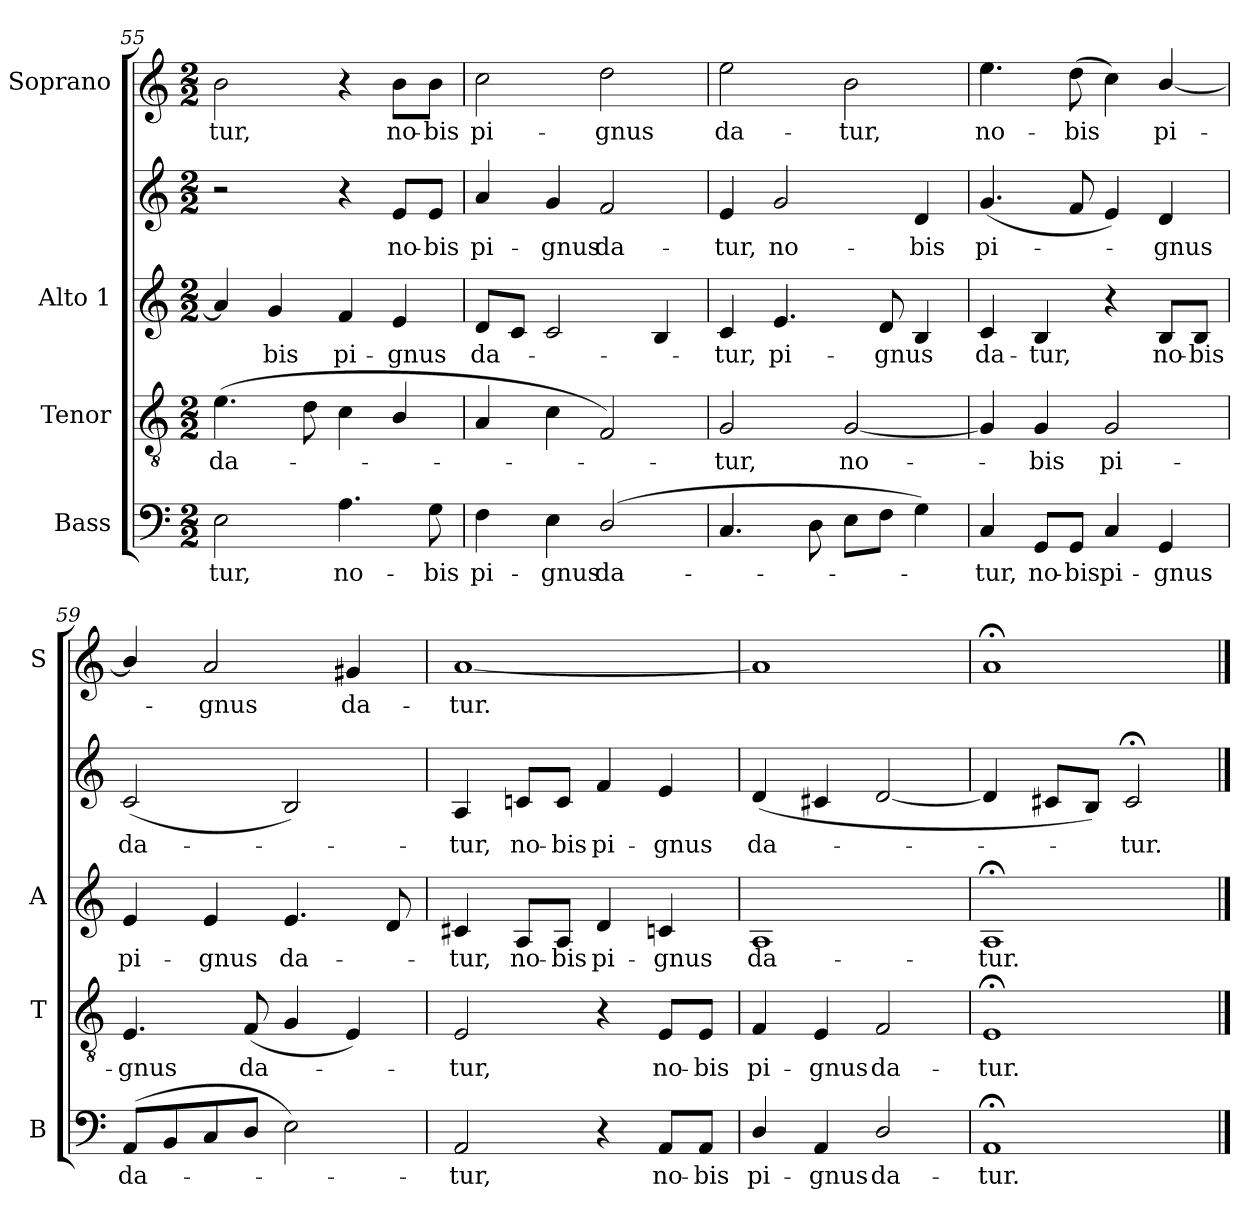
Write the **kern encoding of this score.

**kern	**text	**kern	**text	**kern	**text	**kern	**text	**kern	**text
*part4	*part4	*part3	*part3	*part2	*part2	*part2	*part2	*part1	*part1
*staff5	*staff5	*staff4	*staff4	*staff3	*staff3	*staff2	*staff2	*staff1	*staff1
*I"Bass	*	*I"Tenor	*	*I"Alto 1	*	*	*	*I"Soprano	*
*I'B	*	*I'T	*	*I'A	*	*	*	*I'S	*
*clefF4	*	*clefGv2	*	*clefG2	*	*clefG2	*	*clefG2	*
*k[]	*	*k[]	*	*k[]	*	*k[]	*	*k[]	*
*M2/2	*	*M2/2	*	*M2/2	*	*M2/2	*	*M2/2	*
=55	=55	=55	=55	=55	=55	=55	=55	=55	=55
!	!LO:LY:b	!	!LO:LY:b	!	!	!	!	!	!LO:LY:b
2E\	-tur,	(>4.e\	da-	4a/]	.	2r	.	2b\	tur,
!	!	!	!	!	!LO:LY:b	!	!	!	!
.	.	.	.	4g/	bis	.	.	.	.
.	.	8d\	.	.	.	.	.	.	.
!	!LO:LY:b	!	!	!	!LO:LY:b	!	!	!	!
4.A\	no-	4c\	.	4f/	pi-	4r	.	4r	.
!	!	!	!	!	!LO:LY:b	!	!LO:LY:b	!	!LO:LY:b
.	.	4B/	.	4e/	-gnus	8e/L	no-	8b\L	no-
!	!LO:LY:b	!	!	!	!	!	!LO:LY:b	!	!LO:LY:b
8G\	-bis	.	.	.	.	8e/J	-bis	8b\J	-bis
=56	=56	=56	=56	=56	=56	=56	=56	=56	=56
!	!LO:LY:b	!	!	!	!LO:LY:b	!	!LO:LY:b	!	!LO:LY:b
4F\	pi-	4A/	.	8d/L	-da-	4a/	pi-	2cc\	pi-
.	.	.	.	8c/J	.	.	.	.	.
!	!LO:LY:b	!	!	!	!	!	!LO:LY:b	!	!
4E\	-gnus	4c\	.	2c/	.	4g/	-gnus	.	.
!	!LO:LY:b	!	!	!	!	!	!LO:LY:b	!	!LO:LY:b
(>2D/	da-	2F/)	.	.	.	2f/	da-	2dd\	-gnus
.	.	.	.	4B/	.	.	.	.	.
=57	=57	=57	=57	=57	=57	=57	=57	=57	=57
!	!	!	!LO:LY:b	!	!LO:LY:b	!	!LO:LY:b	!	!LO:LY:b
4.C/	.	2G/	tur,	4c/	tur,	4e/	tur,	2ee\	da-
!	!	!	!	!	!LO:LY:b	!	!LO:LY:b	!	!
.	.	.	.	4.e/	pi-	2g/	no-	.	.
8D\	.	.	.	.	.	.	.	.	.
!	!	!	!LO:LY:b	!	!	!	!	!	!LO:LY:b
8E\L	.	[2G/	no-	.	.	.	.	2b\	-tur,
!	!	!	!	!	!LO:LY:b	!	!	!	!
8F\J	.	.	.	8d/	-gnus	.	.	.	.
!	!	!	!	!	!	!	!LO:LY:b	!	!
4G\)	.	.	.	4B/	.	4d/	-bis	.	.
!!LO:LB:g=z
=58	=58	=58	=58	=58	=58	=58	=58	=58	=58
!	!LO:LY:b	!	!	!	!LO:LY:b	!	!LO:LY:b	!	!LO:LY:b
4C/	tur,	4G/]	.	4c/	da-	(<4.g/	pi-	4.ee\	no-
!	!LO:LY:b	!	!LO:LY:b	!	!LO:LY:b	!	!	!	!
8GG/L	no-	4G/	bis	4B/	-tur,	.	.	.	.
!	!LO:LY:b	!	!	!	!	!	!	!	!LO:LY:b
8GG/J	-bis	.	.	.	.	8f/	.	(>8dd\	-bis
!	!LO:LY:b	!	!LO:LY:b	!	!	!	!	!	!
4C/	pi-	2G/	pi-	4r	.	4e/)	.	4cc\)	.
!	!LO:LY:b	!	!	!	!LO:LY:b	!	!LO:LY:b	!	!LO:LY:b
4GG/	-gnus	.	.	8B/L	no-	4d/	gnus	[4b/	pi-
!	!	!	!	!	!LO:LY:b	!	!	!	!
.	.	.	.	8B/J	-bis	.	.	.	.
=59	=59	=59	=59	=59	=59	=59	=59	=59	=59
!	!LO:LY:b	!	!LO:LY:b	!	!LO:LY:b	!	!LO:LY:b	!	!
(<8AA/L	da-	4.E/	-gnus	4e/	pi-	(<2c/	da-	4b/]	.
8BB/	.	.	.	.	.	.	.	.	.
!	!	!	!	!	!LO:LY:b	!	!	!	!LO:LY:b
8C/	.	.	.	4e/	-gnus	.	.	2a/	gnus
!	!	!	!LO:LY:b	!	!	!	!	!	!
8D/J	.	(<8F/	da-	.	.	.	.	.	.
!	!	!	!	!	!LO:LY:b	!	!	!	!
2E\)	.	4G/	.	4.e/	da-	2B/)	.	.	.
!	!	!	!	!	!	!	!	!	!LO:LY:b
.	.	4E/)	.	.	.	.	.	4g#X/	da-
.	.	.	.	8d/	.	.	.	.	.
=60	=60	=60	=60	=60	=60	=60	=60	=60	=60
!	!LO:LY:b	!	!LO:LY:b	!	!LO:LY:b	!	!LO:LY:b	!	!LO:LY:b
2AA/	tur,	2E/	tur,	4c#X/	tur,	4A/	tur,	[1a	-tur.
!	!	!	!	!	!LO:LY:b	!	!LO:LY:b	!	!
.	.	.	.	8A/L	no-	8cn/L	no-	.	.
!	!	!	!	!	!LO:LY:b	!	!LO:LY:b	!	!
.	.	.	.	8A/J	-bis	8c/J	-bis	.	.
!	!	!	!	!	!LO:LY:b	!	!LO:LY:b	!	!
4r	.	4r	.	4d/	pi-	4f/	pi-	.	.
!	!LO:LY:b	!	!LO:LY:b	!	!LO:LY:b	!	!LO:LY:b	!	!
8AA/L	no-	8E/L	no-	4cn/	-gnus	4e/	-gnus	.	.
!	!LO:LY:b	!	!LO:LY:b	!	!	!	!	!	!
8AA/J	-bis	8E/J	-bis	.	.	.	.	.	.
=61	=61	=61	=61	=61	=61	=61	=61	=61	=61
!	!LO:LY:b	!	!LO:LY:b	!	!LO:LY:b	!	!LO:LY:b	!	!
4D/	pi-	4F/	pi-	1A	da-	(<4d/	da-	1a]	.
!	!LO:LY:b	!	!LO:LY:b	!	!	!	!	!	!
4AA/	-gnus	4E/	-gnus	.	.	4c#X/	.	.	.
!	!LO:LY:b	!	!LO:LY:b	!	!	!	!	!	!
2D/	da-	2F/	da-	.	.	[2d/	.	.	.
=62	=62	=62	=62	=62	=62	=62	=62	=62	=62
!	!LO:LY:b	!	!LO:LY:b	!	!LO:LY:b	!	!	!	!
1AA;<	-tur.	1E;<	-tur.	1A;<	tur.	4d/]	.	1a;<	.
.	.	.	.	.	.	8c#X/L	.	.	.
.	.	.	.	.	.	8B/J)	.	.	.
!	!	!	!	!	!	!	!LO:LY:b	!	!
.	.	.	.	.	.	2c#;</	-tur.	.	.
==	==	==	==	==	==	==	==	==	==
*-	*-	*-	*-	*-	*-	*-	*-	*-	*-
